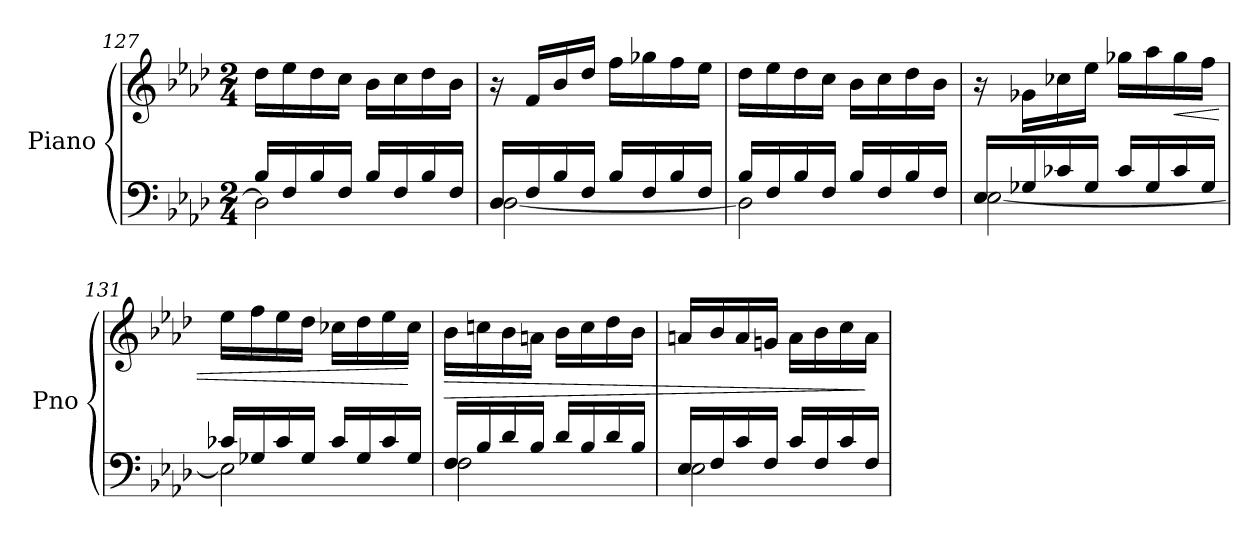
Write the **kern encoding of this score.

**kern	**kern	**dynam
*part1	*part1	*part1
*staff2	*staff1	*staff1/2
*I"Piano	*	*
*I'Pno	*	*
*clefF4	*clefG2	*
*k[b-e-a-d-]	*k[b-e-a-d-]	*
*M2/4	*M2/4	*
=127	=127	=127
*^	*	*
16B-/LL	2D-\]	16dd-\LL	.
16F/	.	16ee-\	.
16B-/	.	16dd-\	.
16F/JJ	.	16cc\JJ	.
16B-/LL	.	16b-\LL	.
16F/	.	16cc\	.
16B-/	.	16dd-\	.
16F/JJ	.	16b-\JJ	.
=128	=128	=128	=128
16D-/LL	[2D-\	16r	.
16F/	.	16f/LL	.
16B-/	.	16b-/	.
16F/JJ	.	16dd-/JJ	.
16B-/LL	.	16ff\LL	.
16F/	.	16gg-X\	.
16B-/	.	16ff\	.
16F/JJ	.	16ee-\JJ	.
=129	=129	=129	=129
16B-/LL	2D-\]	16dd-\LL	.
16F/	.	16ee-\	.
16B-/	.	16dd-\	.
16F/JJ	.	16cc\JJ	.
16B-/LL	.	16b-\LL	.
16F/	.	16cc\	.
16B-/	.	16dd-\	.
16F/JJ	.	16b-\JJ	.
=130	=130	=130	=130
16E-/LL	[2E-\	16r	.
16G-X/	.	16g-X\LL	.
16c-X/	.	16cc-X\	.
16G-/JJ	.	16ee-\JJ	.
16c-/LL	.	16gg-X\LL	.
16G-/	.	16aa-\	.
!	!	!	!LO:HP:b
16c-/	.	16gg-\	<
16G-/JJ	.	16ff\JJ	.
!!LO:LB:g=z
=131	=131	=131	=131
16c-X/LL	2E-\]	16ee-\LL	.
16G-X/	.	16ff\	.
16c-/	.	16ee-\	.
16G-/JJ	.	16dd-\JJ	.
16c-/LL	.	16cc-X\LL	.
16G-/	.	16dd-\	.
16c-/	.	16ee-\	.
16G-/JJ	.	16cc-\JJ	[
=132	=132	=132	=132
!	!	!	!LO:HP:b
16F/LL	2F\	16b-\LL	>
16B-/	.	16ccn\	.
16d-/	.	16b-\	.
16B-/JJ	.	16an\JJ	.
16d-/LL	.	16b-\LL	.
16B-/	.	16cc\	.
16d-/	.	16dd-\	.
16B-/JJ	.	16b-\JJ	.
=133	=133	=133	=133
16E-/LL	2E-\	16an/LL	.
16F/	.	16b-/	.
16c/	.	16a/	.
16F/JJ	.	16gn/JJ	.
16c/LL	.	16a\LL	.
16F/	.	16b-\	.
16c/	.	16cc\	.
16F/JJ	.	16a\JJ	]
*v	*v	*	*
=	=	=
*-	*-	*-
